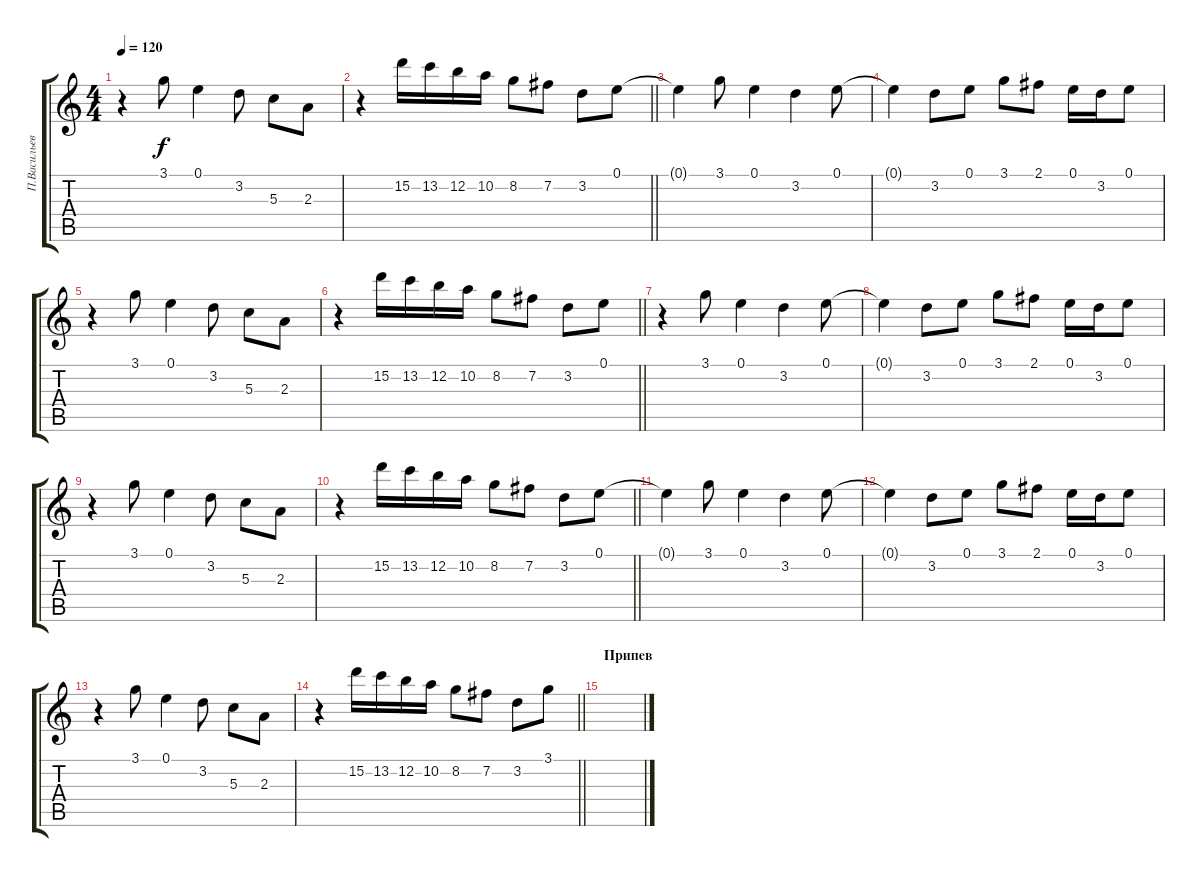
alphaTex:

\track ("П.Васильев" "П.Васильев") {instrument distortionguitar}
\staff {score tabs}
\tuning (E4 B3 G3 D3 A2 E2) {hide}
\ts (4 4)
\tempo 120
\clef g2
\ks c
r.4{dy f} 3.1.8 0.1.4 3.2.8 5.3.8 2.3.8 |
\barLineRight lightlight
r.4 15.2.16 13.2.16 12.2.16 10.2.16 8.2.8 7.2.8 3.2.8 0.1.8 |
0.1{t}.4 3.1.8 0.1.4 3.2.4 0.1.8 |
0.1{t}.4 3.2.8 0.1.8 3.1.8 2.1.8 0.1.16 3.2.16 0.1.8 |
r.4 3.1.8 0.1.4 3.2.8 5.3.8 2.3.8 |
\barLineRight lightlight
r.4 15.2.16 13.2.16 12.2.16 10.2.16 8.2.8 7.2.8 3.2.8 0.1.8 |
r.4 3.1.8 0.1.4 3.2.4 0.1.8 |
0.1{t}.4 3.2.8 0.1.8 3.1.8 2.1.8 0.1.16 3.2.16 0.1.8 |
r.4 3.1.8 0.1.4 3.2.8 5.3.8 2.3.8 |
\barLineRight lightlight
r.4 15.2.16 13.2.16 12.2.16 10.2.16 8.2.8 7.2.8 3.2.8 0.1.8 |
0.1{t}.4 3.1.8 0.1.4 3.2.4 0.1.8 |
0.1{t}.4 3.2.8 0.1.8 3.1.8 2.1.8 0.1.16 3.2.16 0.1.8 |
r.4 3.1.8 0.1.4 3.2.8 5.3.8 2.3.8 |
\barLineRight lightlight
r.4 15.2.16 13.2.16 12.2.16 10.2.16 8.2.8 7.2.8 3.2.8 3.1.8 |
\section ("" "Припев")
